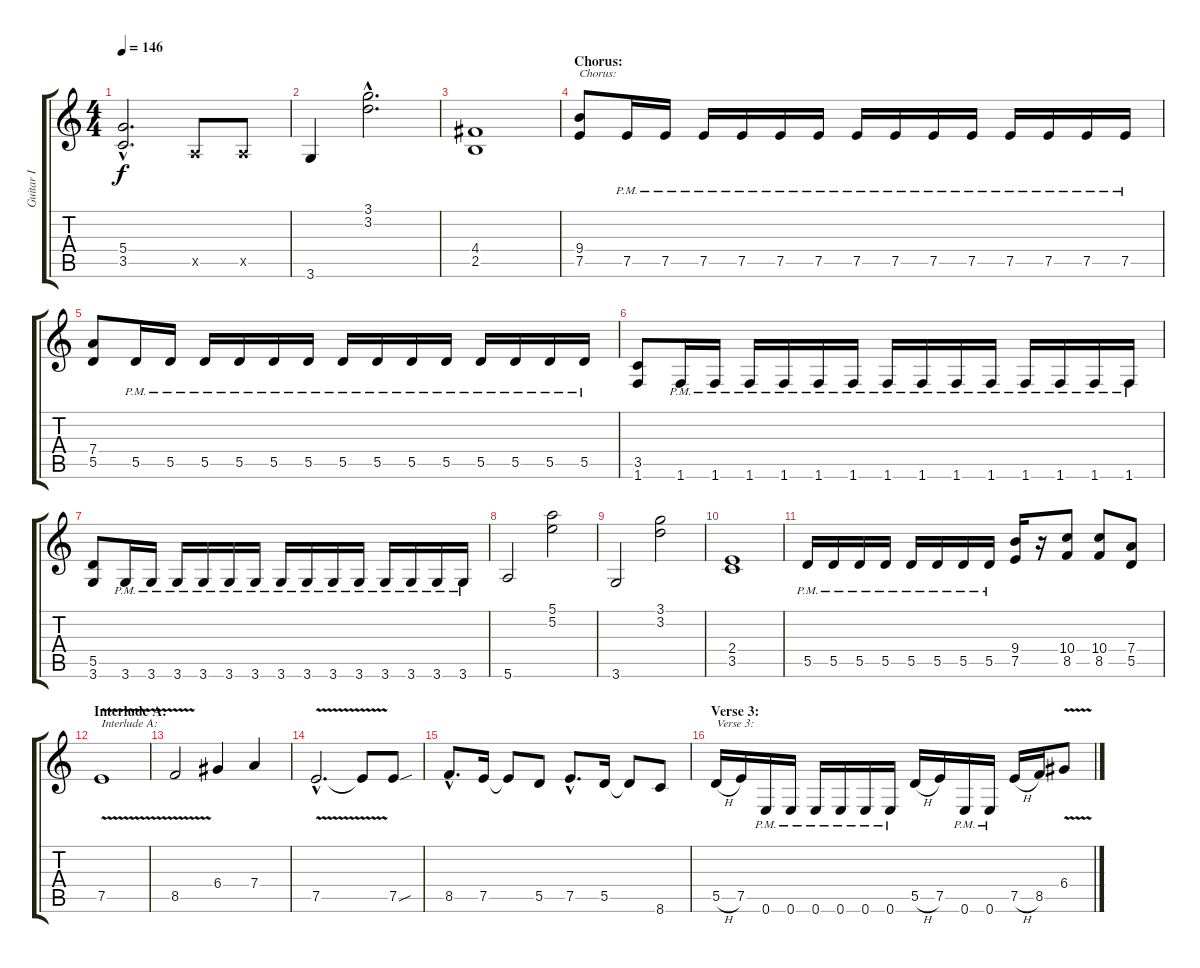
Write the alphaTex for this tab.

\track ("Guitar I" "Guitar I") {instrument distortionguitar}
\staff {score tabs}
\tuning (E4 B3 G3 D3 A2 E2) {hide}
\ts (4 4)
\tempo 146
\clef g2
\ks c
(5.4{hac} 3.5{hac}).2{d dy f} 0.5{x}.8 0.5{x}.8 |
3.6.4 (3.1{hac} 3.2{hac}).2{d} |
(4.4 2.5).1 |
\section ("" "Chorus:")
(9.4 7.5).8{txt "Chorus:"} 7.5{pm}.16 7.5{pm}.16 7.5{pm}.16 7.5{pm}.16 7.5{pm}.16 7.5{pm}.16 7.5{pm}.16 7.5{pm}.16 7.5{pm}.16 7.5{pm}.16 7.5{pm}.16 7.5{pm}.16 7.5{pm}.16 7.5{pm}.16 |
(7.4 5.5).8 5.5{pm}.16 5.5{pm}.16 5.5{pm}.16 5.5{pm}.16 5.5{pm}.16 5.5{pm}.16 5.5{pm}.16 5.5{pm}.16 5.5{pm}.16 5.5{pm}.16 5.5{pm}.16 5.5{pm}.16 5.5{pm}.16 5.5{pm}.16 |
(3.5 1.6).8 1.6{pm}.16 1.6{pm}.16 1.6{pm}.16 1.6{pm}.16 1.6{pm}.16 1.6{pm}.16 1.6{pm}.16 1.6{pm}.16 1.6{pm}.16 1.6{pm}.16 1.6{pm}.16 1.6{pm}.16 1.6{pm}.16 1.6{pm}.16 |
(5.5 3.6).8 3.6{pm}.16 3.6{pm}.16 3.6{pm}.16 3.6{pm}.16 3.6{pm}.16 3.6{pm}.16 3.6{pm}.16 3.6{pm}.16 3.6{pm}.16 3.6{pm}.16 3.6{pm}.16 3.6{pm}.16 3.6{pm}.16 3.6{pm}.16 |
5.6.2 (5.1 5.2).2 |
3.6.2 (3.1 3.2).2 |
(2.4 3.5).1 |
5.5{pm}.16 5.5{pm}.16 5.5{pm}.16 5.5{pm}.16 5.5{pm}.16 5.5{pm}.16 5.5{pm}.16 5.5{pm}.16 (9.4 7.5).16 r.16 (10.4 8.5).8 (10.4 8.5).8 (7.4 5.5).8 |
\section ("" "Interlude A:")
7.5{v}.1{txt "Interlude A:"} |
8.5{v}.2 6.4.4 7.4.4 |
7.5{v hac}.2{d} 7.5{t}.8 7.5{sou}.8 |
8.5{hac}.8{d} 7.5.16 7.5{t}.8 5.5.8 7.5{hac}.8{d} 5.5.16 5.5{t}.8 8.6.8 |
\section ("" "Verse 3:")
5.5{h}.16{txt "Verse 3:"} 7.5.16 0.6{pm}.16 0.6{pm}.16 0.6{pm}.16 0.6{pm}.16 0.6{pm}.16 0.6{pm}.16 5.5{h}.16 7.5.16 0.6{pm}.16 0.6{pm}.16 7.5{h}.16 8.5.16 6.4{v}.8
